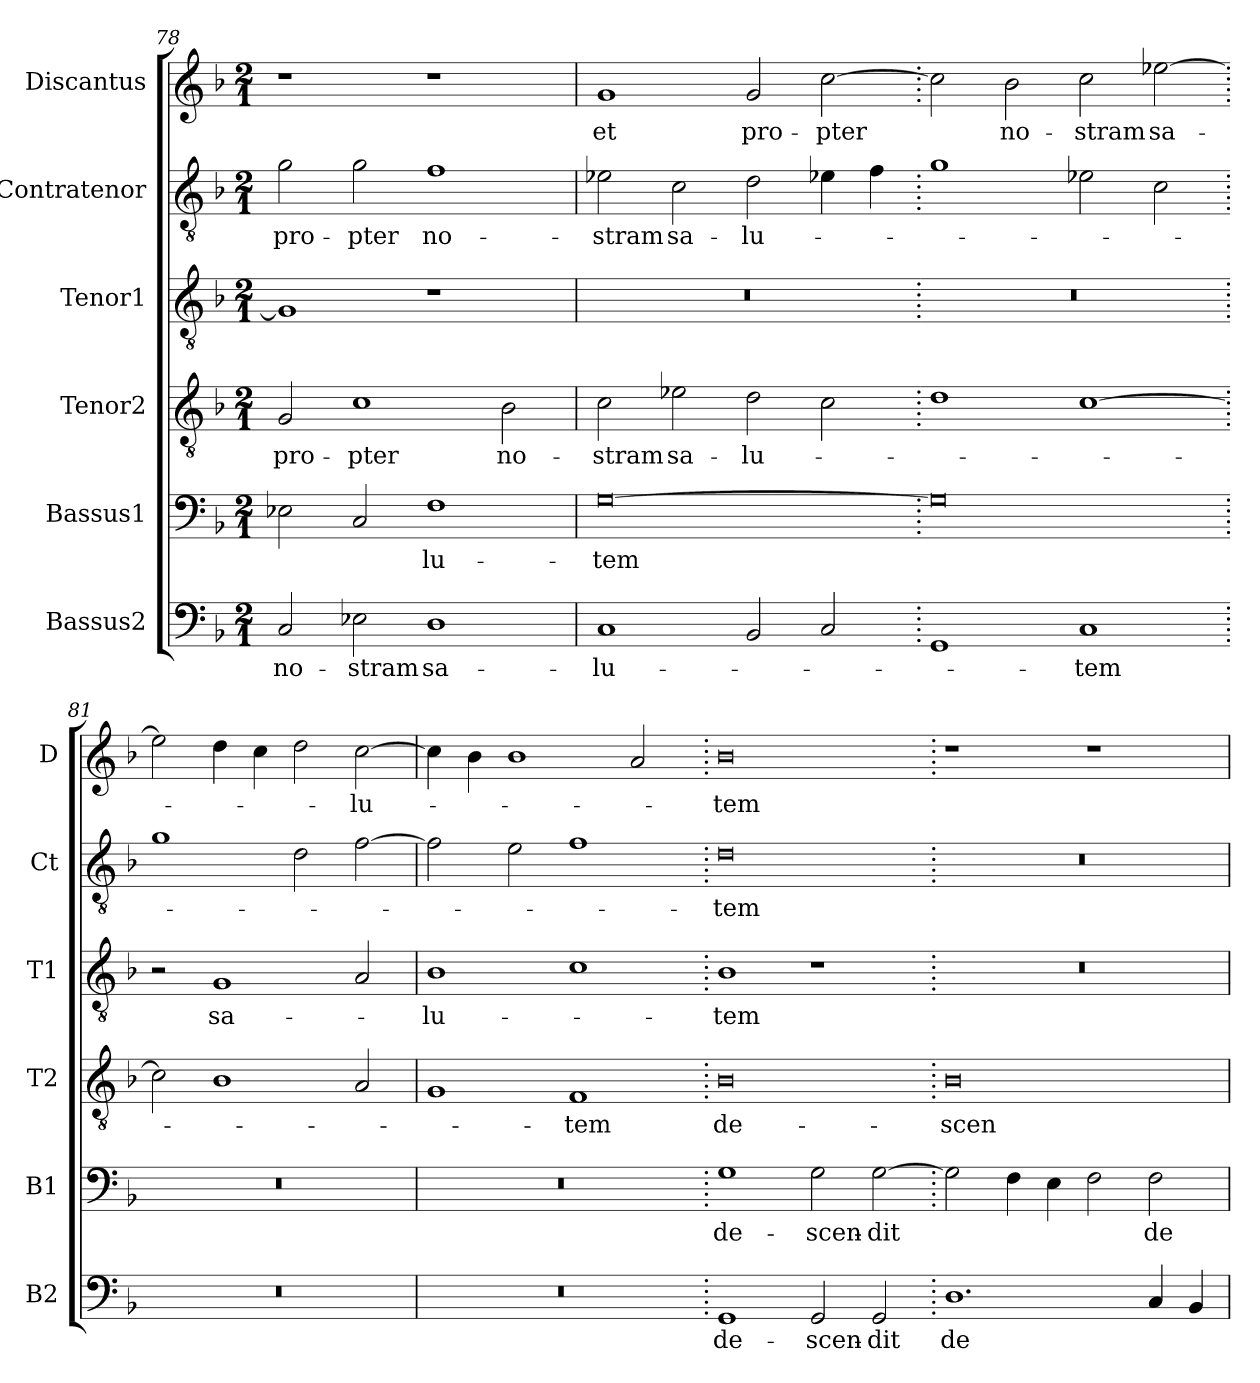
**kern	**text	**kern	**text	**kern	**text	**kern	**text	**kern	**text	**kern	**text
*part6	*part6	*part5	*part5	*part4	*part4	*part3	*part3	*part2	*part2	*part1	*part1
*staff6	*staff6	*staff5	*staff5	*staff4	*staff4	*staff3	*staff3	*staff2	*staff2	*staff1	*staff1
*I"Bassus2	*	*I"Bassus1	*	*I"Tenor2	*	*I"Tenor1	*	*I"Contratenor	*	*I"Discantus	*
*I'B2	*	*I'B1	*	*I'T2	*	*I'T1	*	*I'Ct	*	*I'D	*
*clefF4	*	*clefF4	*	*clefGv2	*	*clefGv2	*	*clefGv2	*	*clefG2	*
*k[b-]	*	*k[b-]	*	*k[b-]	*	*k[b-]	*	*k[b-]	*	*k[b-]	*
*M2/1	*	*M2/1	*	*M2/1	*	*M2/1	*	*M2/1	*	*M2/1	*
=78	=78	=78	=78	=78	=78	=78	=78	=78	=78	=78	=78
2C	no-	2E-X	.	2G	pro-	1G]	.	2g	pro-	1r	.
2E-X	-stram	2C	.	1c	-pter	.	.	2g	-pter	.	.
1D	sa-	1F	-lu-	.	.	1r	.	1f	no-	1r	.
.	.	.	.	2B-	no-	.	.	.	.	.	.
=79	=79	=79	=79	=79	=79	=79	=79	=79	=79	=79	=79
1C	-lu-	[0G	-tem	2c	-stram	0r	.	2e-X	-stram	1g	et
.	.	.	.	2e-X	sa-	.	.	2c	sa-	.	.
2BB-	.	.	.	2d	-lu-	.	.	2d	-lu-	2g	pro-
2C	.	.	.	2c	.	.	.	4e-X	.	[2cc	-pter
.	.	.	.	.	.	.	.	4f	.	.	.
=80.	=80.	=80.	=80.	=80.	=80.	=80.	=80.	=80.	=80.	=80.	=80.
1GG	.	0G]	.	1d	.	0r	.	1g	.	2cc]	.
.	.	.	.	.	.	.	.	.	.	2b-	no-
1C	-tem	.	.	[1c	.	.	.	2e-X	.	2cc	-stram
.	.	.	.	.	.	.	.	2c	.	[2ee-X	sa-
=81.	=81.	=81.	=81.	=81.	=81.	=81.	=81.	=81.	=81.	=81.	=81.
0r	.	0r	.	2c]	.	2r	.	1g	.	2ee-]	.
.	.	.	.	1B-	.	1G	sa-	.	.	4dd	.
.	.	.	.	.	.	.	.	.	.	4cc	.
.	.	.	.	.	.	.	.	2d	.	2dd	.
.	.	.	.	2A	.	2A	.	[2f	.	[2cc	-lu-
=82	=82	=82	=82	=82	=82	=82	=82	=82	=82	=82	=82
0r	.	0r	.	1G	.	1B-	-lu-	2f]	.	4cc]	.
.	.	.	.	.	.	.	.	.	.	4b-	.
.	.	.	.	.	.	.	.	2e	.	1b-	.
.	.	.	.	1F	-tem	1c	.	1f	.	.	.
.	.	.	.	.	.	.	.	.	.	2a	.
=83.	=83.	=83.	=83.	=83.	=83.	=83.	=83.	=83.	=83.	=83.	=83.
1GG	de-	1G	de-	0B-	de-	1B-	-tem	0d	-tem	0b-	-tem
2GG	-scen-	2G	-scen-	.	.	1r	.	.	.	.	.
2GG	-dit	[2G	-dit	.	.	.	.	.	.	.	.
=84.	=84.	=84.	=84.	=84.	=84.	=84.	=84.	=84.	=84.	=84.	=84.
1.D	de	2G]	.	0B-	-scen-	0r	.	0r	.	1r	.
.	.	4F	.	.	.	.	.	.	.	.	.
.	.	4E	.	.	.	.	.	.	.	.	.
.	.	2F	.	.	.	.	.	.	.	1r	.
4C	.	2F	de	.	.	.	.	.	.	.	.
4BB-	.	.	.	.	.	.	.	.	.	.	.
=	=	=	=	=	=	=	=	=	=	=	=
*-	*-	*-	*-	*-	*-	*-	*-	*-	*-	*-	*-
